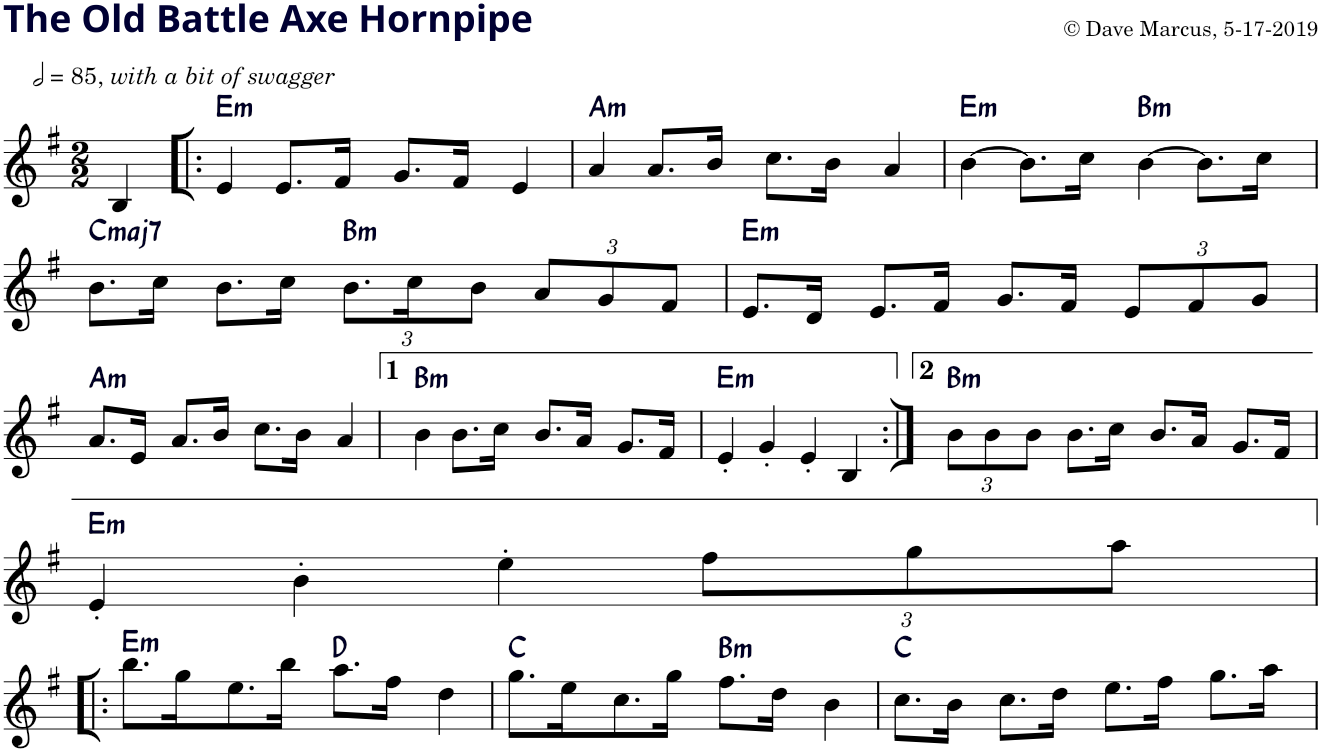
**kern	**harte
*part1	*part1
*staff1	*
*I"Piano	*
*I'Pno	*
*clefG2	*
*k[f#]	*
*e:	*
*M2/2	*
*MM170	*
=1	=1
!LO:TX:a:t=,	!
!LO:TX:a:i:t=with a bit of swagger	!
4B/	.
=2!|:	=2!|:
!	!LO:H:kt=m
4e/	E:min
8.e/L	.
16f#/Jk	.
8.g/L	.
16f#/Jk	.
4e/	.
=3	=3
!	!LO:H:kt=m
4a/	A:min
8.a/L	.
16b/Jk	.
8.cc\L	.
16b\Jk	.
4a/	.
=4	=4
!	!LO:H:kt=m
[4b\	E:min
8.b\L]	.
16cc\Jk	.
!	!LO:H:kt=m
[4b\	B:min
8.b\L]	.
16cc\Jk	.
!!LO:LB:g=z
=5	=5
!	!LO:H:kt=maj7
8.b\L	C:maj7
16cc\Jk	.
8.b\L	.
16cc\Jk	.
*Xbrackettup	*
!	!LO:H:kt=m
12.b\L	B:min
24cc\K	.
12b\J	.
12a/L	.
12g/	.
12f#/J	.
=6	=6
!	!LO:H:kt=m
8.e/L	E:min
16d/Jk	.
8.e/L	.
16f#/Jk	.
8.g/L	.
16f#/Jk	.
12e/L	.
12f#/	.
12g/J	.
!!LO:LB:g=z
=7	=7
!	!LO:H:kt=m
8.a/L	A:min
16e/Jk	.
8.a/L	.
16b/Jk	.
8.cc\L	.
16b\Jk	.
4a/	.
=8	=8
!	!LO:H:kt=m
4b\	B:min
8.b\L	.
16cc\Jk	.
8.b/L	.
16a/Jk	.
8.g/L	.
16f#/Jk	.
=9	=9
!	!LO:H:kt=m
4e'/	E:min
4g'/	.
4e'/	.
4B/	.
=10:|!	=10:|!
!	!LO:H:kt=m
12b\L	B:min
12b\	.
12b\J	.
8.b\L	.
16cc\Jk	.
8.b/L	.
16a/Jk	.
8.g/L	.
16f#/Jk	.
!!LO:LB:g=z
=11	=11
!	!LO:H:kt=m
4e'/	E:min
4b'\	.
4ee'\	.
12ff#\L	.
12gg\	.
12aa\J	.
!!LO:LB:g=z
=12!|:	=12!|:
!	!LO:H:kt=m
8.bb\L	E:min
16gg\K	.
8.ee\	.
16bb\Jk	.
8.aa\L	D:maj
16ff#\Jk	.
4dd\	.
=13	=13
8.gg\L	C:maj
16ee\K	.
8.cc\	.
16gg\Jk	.
!	!LO:H:kt=m
8.ff#\L	B:min
16dd\Jk	.
4b\	.
=14	=14
8.cc\L	C:maj
16b\Jk	.
8.cc\L	.
16dd\Jk	.
8.ee\L	.
16ff#\Jk	.
8.gg\L	.
16aa\Jk	.
=	=
*-	*-
